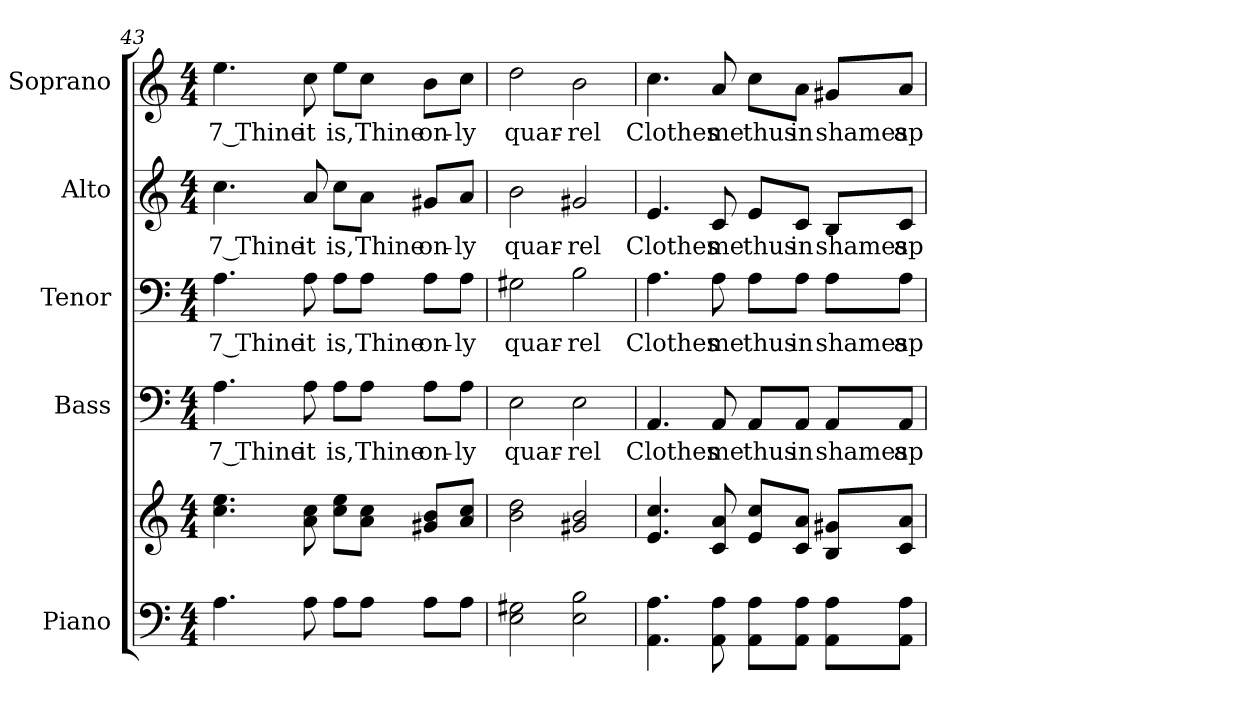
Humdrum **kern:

**kern	**kern	**kern	**text	**kern	**text	**kern	**text	**kern	**text
*part5	*part5	*part4	*part4	*part3	*part3	*part2	*part2	*part1	*part1
*staff6	*staff5	*staff4	*staff4	*staff3	*staff3	*staff2	*staff2	*staff1	*staff1
*I"Piano	*	*I"Bass	*	*I"Tenor	*	*I"Alto	*	*I"Soprano	*
*I'Pno.	*	*I'B.	*	*I'T.	*	*I'A.	*	*I'S.	*
!!LO:PB:g=z
*clefF4	*clefG2	*clefF4	*	*clefF4	*	*clefG2	*	*clefG2	*
*k[]	*k[]	*k[]	*	*k[]	*	*k[]	*	*k[]	*
*C:	*C:	*C:	*	*C:	*	*C:	*	*C:	*
*M4/4	*M4/4	*M4/4	*	*M4/4	*	*M4/4	*	*M4/4	*
=43	=43	=43	=43	=43	=43	=43	=43	=43	=43
!	!	!	!LO:LY:b:color=#000000	!	!	!	!	!	!
!	!	!	!	!	!LO:LY:b:color=#000000	!	!	!	!
!	!	!	!	!	!	!	!LO:LY:b:color=#000000	!	!
!	!	!	!	!	!	!	!	!	!LO:LY:b:color=#000000
4.Ai\	4.cci\ 4.eei	4.Ai\	7 Thine	4.Ai\	7 Thine	4.cci\	7 Thine	4.eei\	7 Thine
!	!	!	!LO:LY:b:color=#000000	!	!	!	!	!	!
!	!	!	!	!	!LO:LY:b:color=#000000	!	!	!	!
!	!	!	!	!	!	!	!LO:LY:b:color=#000000	!	!
!	!	!	!	!	!	!	!	!	!LO:LY:b:color=#000000
8Ai\	8ai\ 8cci	8Ai\	it	8Ai\	it	8ai/	it	8cci\	it
!	!	!	!LO:LY:b:color=#000000	!	!	!	!	!	!
!	!	!	!	!	!LO:LY:b:color=#000000	!	!	!	!
!	!	!	!	!	!	!	!LO:LY:b:color=#000000	!	!
!	!	!	!	!	!	!	!	!	!LO:LY:b:color=#000000
8Ai\L	8cci\ 8eei\L	8Ai\L	is,	8Ai\L	is,	8cci\L	is,	8eei\L	is,
!	!	!	!LO:LY:b:color=#000000	!	!	!	!	!	!
!	!	!	!	!	!LO:LY:b:color=#000000	!	!	!	!
!	!	!	!	!	!	!	!LO:LY:b:color=#000000	!	!
!	!	!	!	!	!	!	!	!	!LO:LY:b:color=#000000
8Ai\J	8ai\ 8cci\J	8Ai\J	Thine	8Ai\J	Thine	8ai\J	Thine	8cci\J	Thine
!	!	!	!LO:LY:b:color=#000000	!	!	!	!	!	!
!	!	!	!	!	!LO:LY:b:color=#000000	!	!	!	!
!	!	!	!	!	!	!	!LO:LY:b:color=#000000	!	!
!	!	!	!	!	!	!	!	!	!LO:LY:b:color=#000000
8Ai\L	8g#Xi/ 8bi/L	8Ai\L	on-	8Ai\L	on-	8g#Xi/L	on-	8bi\L	on-
!	!	!	!LO:LY:b:color=#000000	!	!	!	!	!	!
!	!	!	!	!	!LO:LY:b:color=#000000	!	!	!	!
!	!	!	!	!	!	!	!LO:LY:b:color=#000000	!	!
!	!	!	!	!	!	!	!	!	!LO:LY:b:color=#000000
8Ai\J	8ai/ 8cci/J	8Ai\J	-ly	8Ai\J	-ly	8ai/J	-ly	8cci\J	-ly
=44	=44	=44	=44	=44	=44	=44	=44	=44	=44
!	!	!	!LO:LY:b:color=#000000	!	!	!	!	!	!
!	!	!	!	!	!LO:LY:b:color=#000000	!	!	!	!
!	!	!	!	!	!	!	!LO:LY:b:color=#000000	!	!
!	!	!	!	!	!	!	!	!	!LO:LY:b:color=#000000
2Ei\ 2G#Xi	2bi\ 2ddi	2Ei\	quar-	2G#Xi\	quar-	2bi\	quar-	2ddi\	quar-
!	!	!	!LO:LY:b:color=#000000	!	!	!	!	!	!
!	!	!	!	!	!LO:LY:b:color=#000000	!	!	!	!
!	!	!	!	!	!	!	!LO:LY:b:color=#000000	!	!
!	!	!	!	!	!	!	!	!	!LO:LY:b:color=#000000
2Ei\ 2Bi	2g#Xi/ 2bi	2Ei\	-rel	2Bi\	-rel	2g#Xi/	-rel	2bi\	-rel
!!LO:LB:g=z
=45	=45	=45	=45	=45	=45	=45	=45	=45	=45
!	!	!	!LO:LY:b:color=#000000	!	!	!	!	!	!
!	!	!	!	!	!LO:LY:b:color=#000000	!	!	!	!
!	!	!	!	!	!	!	!LO:LY:b:color=#000000	!	!
!	!	!	!	!	!	!	!	!	!LO:LY:b:color=#000000
4.AAi\ 4.Ai	4.ei/ 4.cci	4.AAi/	Clothes	4.Ai\	Clothes	4.ei/	Clothes	4.cci\	Clothes
!	!	!	!LO:LY:b:color=#000000	!	!	!	!	!	!
!	!	!	!	!	!LO:LY:b:color=#000000	!	!	!	!
!	!	!	!	!	!	!	!LO:LY:b:color=#000000	!	!
!	!	!	!	!	!	!	!	!	!LO:LY:b:color=#000000
8AAi\ 8Ai	8ci/ 8ai	8AAi/	me	8Ai\	me	8ci/	me	8ai/	me
!	!	!	!LO:LY:b:color=#000000	!	!	!	!	!	!
!	!	!	!	!	!LO:LY:b:color=#000000	!	!	!	!
!	!	!	!	!	!	!	!LO:LY:b:color=#000000	!	!
!	!	!	!	!	!	!	!	!	!LO:LY:b:color=#000000
8AAi\ 8Ai\L	8ei/ 8cci/L	8AAi/L	thus	8Ai\L	thus	8ei/L	thus	8cci\L	thus
!	!	!	!LO:LY:b:color=#000000	!	!	!	!	!	!
!	!	!	!	!	!LO:LY:b:color=#000000	!	!	!	!
!	!	!	!	!	!	!	!LO:LY:b:color=#000000	!	!
!	!	!	!	!	!	!	!	!	!LO:LY:b:color=#000000
8AAi\ 8Ai\J	8ci/ 8ai/J	8AAi/J	in	8Ai\J	in	8ci/J	in	8ai\J	in
!	!	!	!LO:LY:b:color=#000000	!	!	!	!	!	!
!	!	!	!	!	!LO:LY:b:color=#000000	!	!	!	!
!	!	!	!	!	!	!	!LO:LY:b:color=#000000	!	!
!	!	!	!	!	!	!	!	!	!LO:LY:b:color=#000000
8AAi\ 8Ai\L	8Bi/ 8g#Xi/L	8AAi/L	shames	8Ai\L	shames	8Bi/L	shames	8g#Xi/L	shames
!	!	!	!LO:LY:b:color=#000000	!	!	!	!	!	!
!	!	!	!	!	!LO:LY:b:color=#000000	!	!	!	!
!	!	!	!	!	!	!	!LO:LY:b:color=#000000	!	!
!	!	!	!	!	!	!	!	!	!LO:LY:b:color=#000000
8AAi\ 8Ai\J	8ci/ 8ai/J	8AAi/J	ap-	8Ai\J	ap-	8ci/J	ap-	8ai/J	ap-
=	=	=	=	=	=	=	=	=	=
*-	*-	*-	*-	*-	*-	*-	*-	*-	*-
